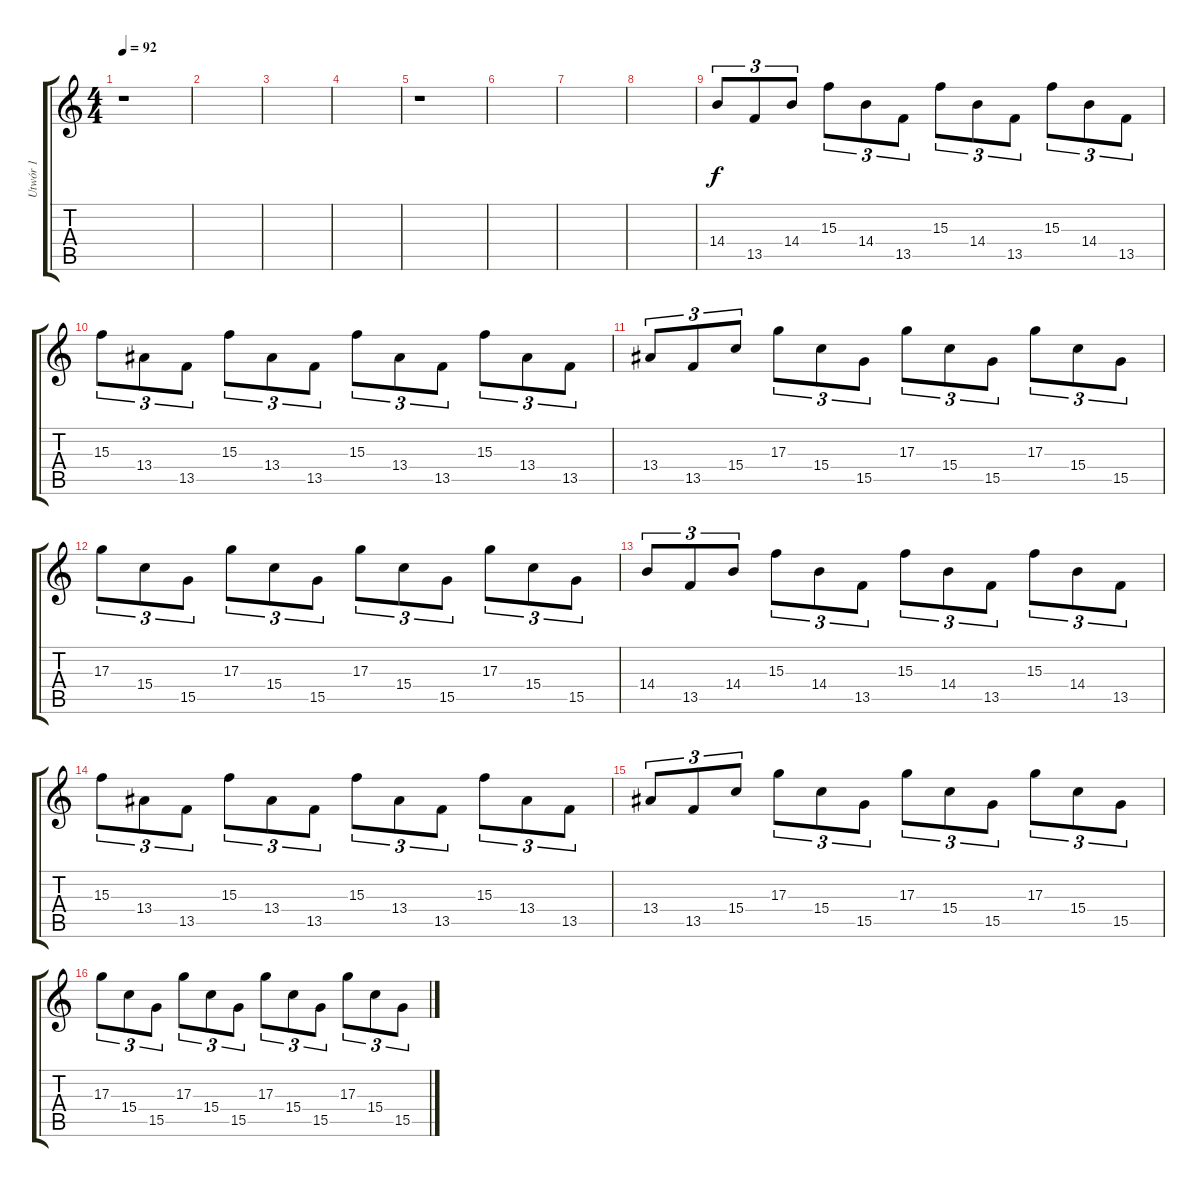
\track ("Utwór 1" "Utwór 1") {instrument electricguitarclean}
\staff {score tabs}
\tuning (B3 Gb3 D3 A2 E2 B1) {hide}
\ts (4 4)
\tempo 92
\clef g2
\ks c
r.1{dy f instrument electricguitarclean} |
|
|
|
r.1 |
|
|
|
14.4.8{tu (3 2)} 13.5.8{tu (3 2)} 14.4.8{tu (3 2)} 15.3.8{tu (3 2)} 14.4.8{tu (3 2)} 13.5.8{tu (3 2)} 15.3.8{tu (3 2)} 14.4.8{tu (3 2)} 13.5.8{tu (3 2)} 15.3.8{tu (3 2)} 14.4.8{tu (3 2)} 13.5.8{tu (3 2)} |
15.3.8{tu (3 2)} 13.4.8{tu (3 2)} 13.5.8{tu (3 2)} 15.3.8{tu (3 2)} 13.4.8{tu (3 2)} 13.5.8{tu (3 2)} 15.3.8{tu (3 2)} 13.4.8{tu (3 2)} 13.5.8{tu (3 2)} 15.3.8{tu (3 2)} 13.4.8{tu (3 2)} 13.5.8{tu (3 2)} |
13.4.8{tu (3 2)} 13.5.8{tu (3 2)} 15.4.8{tu (3 2)} 17.3.8{tu (3 2)} 15.4.8{tu (3 2)} 15.5.8{tu (3 2)} 17.3.8{tu (3 2)} 15.4.8{tu (3 2)} 15.5.8{tu (3 2)} 17.3.8{tu (3 2)} 15.4.8{tu (3 2)} 15.5.8{tu (3 2)} |
17.3.8{tu (3 2)} 15.4.8{tu (3 2)} 15.5.8{tu (3 2)} 17.3.8{tu (3 2)} 15.4.8{tu (3 2)} 15.5.8{tu (3 2)} 17.3.8{tu (3 2)} 15.4.8{tu (3 2)} 15.5.8{tu (3 2)} 17.3.8{tu (3 2)} 15.4.8{tu (3 2)} 15.5.8{tu (3 2)} |
14.4.8{tu (3 2)} 13.5.8{tu (3 2)} 14.4.8{tu (3 2)} 15.3.8{tu (3 2)} 14.4.8{tu (3 2)} 13.5.8{tu (3 2)} 15.3.8{tu (3 2)} 14.4.8{tu (3 2)} 13.5.8{tu (3 2)} 15.3.8{tu (3 2)} 14.4.8{tu (3 2)} 13.5.8{tu (3 2)} |
15.3.8{tu (3 2)} 13.4.8{tu (3 2)} 13.5.8{tu (3 2)} 15.3.8{tu (3 2)} 13.4.8{tu (3 2)} 13.5.8{tu (3 2)} 15.3.8{tu (3 2)} 13.4.8{tu (3 2)} 13.5.8{tu (3 2)} 15.3.8{tu (3 2)} 13.4.8{tu (3 2)} 13.5.8{tu (3 2)} |
13.4.8{tu (3 2)} 13.5.8{tu (3 2)} 15.4.8{tu (3 2)} 17.3.8{tu (3 2)} 15.4.8{tu (3 2)} 15.5.8{tu (3 2)} 17.3.8{tu (3 2)} 15.4.8{tu (3 2)} 15.5.8{tu (3 2)} 17.3.8{tu (3 2)} 15.4.8{tu (3 2)} 15.5.8{tu (3 2)} |
17.3.8{tu (3 2)} 15.4.8{tu (3 2)} 15.5.8{tu (3 2)} 17.3.8{tu (3 2)} 15.4.8{tu (3 2)} 15.5.8{tu (3 2)} 17.3.8{tu (3 2)} 15.4.8{tu (3 2)} 15.5.8{tu (3 2)} 17.3.8{tu (3 2)} 15.4.8{tu (3 2)} 15.5.8{tu (3 2)}
